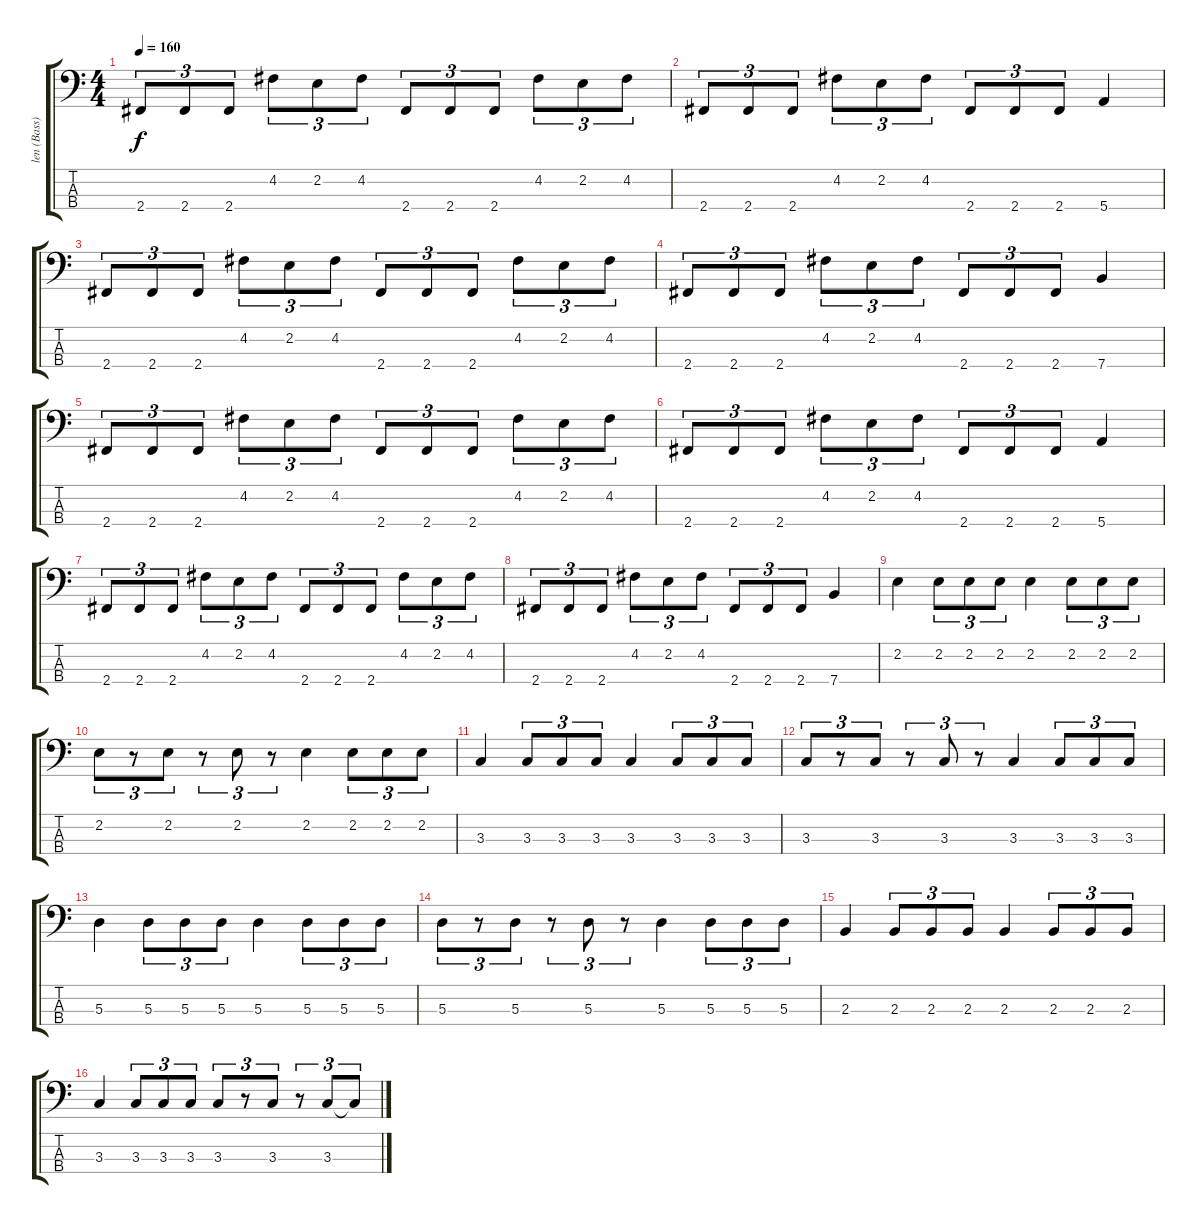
\track ("len (Bass)" "len (Bass)") {instrument electricbasspick}
\staff {score tabs}
\tuning (G2 D2 A1 E1) {hide}
\ts (4 4)
\tempo 160
\clef f4
\ks c
2.4.8{tu (3 2) dy f} 2.4.8{tu (3 2)} 2.4.8{tu (3 2)} 4.2.8{tu (3 2)} 2.2.8{tu (3 2)} 4.2.8{tu (3 2)} 2.4.8{tu (3 2)} 2.4.8{tu (3 2)} 2.4.8{tu (3 2)} 4.2.8{tu (3 2)} 2.2.8{tu (3 2)} 4.2.8{tu (3 2)} |
2.4.8{tu (3 2)} 2.4.8{tu (3 2)} 2.4.8{tu (3 2)} 4.2.8{tu (3 2)} 2.2.8{tu (3 2)} 4.2.8{tu (3 2)} 2.4.8{tu (3 2)} 2.4.8{tu (3 2)} 2.4.8{tu (3 2)} 5.4.4 |
2.4.8{tu (3 2)} 2.4.8{tu (3 2)} 2.4.8{tu (3 2)} 4.2.8{tu (3 2)} 2.2.8{tu (3 2)} 4.2.8{tu (3 2)} 2.4.8{tu (3 2)} 2.4.8{tu (3 2)} 2.4.8{tu (3 2)} 4.2.8{tu (3 2)} 2.2.8{tu (3 2)} 4.2.8{tu (3 2)} |
2.4.8{tu (3 2)} 2.4.8{tu (3 2)} 2.4.8{tu (3 2)} 4.2.8{tu (3 2)} 2.2.8{tu (3 2)} 4.2.8{tu (3 2)} 2.4.8{tu (3 2)} 2.4.8{tu (3 2)} 2.4.8{tu (3 2)} 7.4.4 |
2.4.8{tu (3 2)} 2.4.8{tu (3 2)} 2.4.8{tu (3 2)} 4.2.8{tu (3 2)} 2.2.8{tu (3 2)} 4.2.8{tu (3 2)} 2.4.8{tu (3 2)} 2.4.8{tu (3 2)} 2.4.8{tu (3 2)} 4.2.8{tu (3 2)} 2.2.8{tu (3 2)} 4.2.8{tu (3 2)} |
2.4.8{tu (3 2)} 2.4.8{tu (3 2)} 2.4.8{tu (3 2)} 4.2.8{tu (3 2)} 2.2.8{tu (3 2)} 4.2.8{tu (3 2)} 2.4.8{tu (3 2)} 2.4.8{tu (3 2)} 2.4.8{tu (3 2)} 5.4.4 |
2.4.8{tu (3 2)} 2.4.8{tu (3 2)} 2.4.8{tu (3 2)} 4.2.8{tu (3 2)} 2.2.8{tu (3 2)} 4.2.8{tu (3 2)} 2.4.8{tu (3 2)} 2.4.8{tu (3 2)} 2.4.8{tu (3 2)} 4.2.8{tu (3 2)} 2.2.8{tu (3 2)} 4.2.8{tu (3 2)} |
2.4.8{tu (3 2)} 2.4.8{tu (3 2)} 2.4.8{tu (3 2)} 4.2.8{tu (3 2)} 2.2.8{tu (3 2)} 4.2.8{tu (3 2)} 2.4.8{tu (3 2)} 2.4.8{tu (3 2)} 2.4.8{tu (3 2)} 7.4.4 |
2.2.4 2.2.8{tu (3 2)} 2.2.8{tu (3 2)} 2.2.8{tu (3 2)} 2.2.4 2.2.8{tu (3 2)} 2.2.8{tu (3 2)} 2.2.8{tu (3 2)} |
2.2.8{tu (3 2)} r.8{tu (3 2)} 2.2.8{tu (3 2)} r.8{tu (3 2)} 2.2.8{tu (3 2)} r.8{tu (3 2)} 2.2.4 2.2.8{tu (3 2)} 2.2.8{tu (3 2)} 2.2.8{tu (3 2)} |
3.3.4 3.3.8{tu (3 2)} 3.3.8{tu (3 2)} 3.3.8{tu (3 2)} 3.3.4 3.3.8{tu (3 2)} 3.3.8{tu (3 2)} 3.3.8{tu (3 2)} |
3.3.8{tu (3 2)} r.8{tu (3 2)} 3.3.8{tu (3 2)} r.8{tu (3 2)} 3.3.8{tu (3 2)} r.8{tu (3 2)} 3.3.4 3.3.8{tu (3 2)} 3.3.8{tu (3 2)} 3.3.8{tu (3 2)} |
5.3.4 5.3.8{tu (3 2)} 5.3.8{tu (3 2)} 5.3.8{tu (3 2)} 5.3.4 5.3.8{tu (3 2)} 5.3.8{tu (3 2)} 5.3.8{tu (3 2)} |
5.3.8{tu (3 2)} r.8{tu (3 2)} 5.3.8{tu (3 2)} r.8{tu (3 2)} 5.3.8{tu (3 2)} r.8{tu (3 2)} 5.3.4 5.3.8{tu (3 2)} 5.3.8{tu (3 2)} 5.3.8{tu (3 2)} |
2.3.4 2.3.8{tu (3 2)} 2.3.8{tu (3 2)} 2.3.8{tu (3 2)} 2.3.4 2.3.8{tu (3 2)} 2.3.8{tu (3 2)} 2.3.8{tu (3 2)} |
3.3.4 3.3.8{tu (3 2)} 3.3.8{tu (3 2)} 3.3.8{tu (3 2)} 3.3.8{tu (3 2)} r.8{tu (3 2)} 3.3.8{tu (3 2)} r.8{tu (3 2)} 3.3.8{tu (3 2)} 3.3{t}.8{tu (3 2)}
